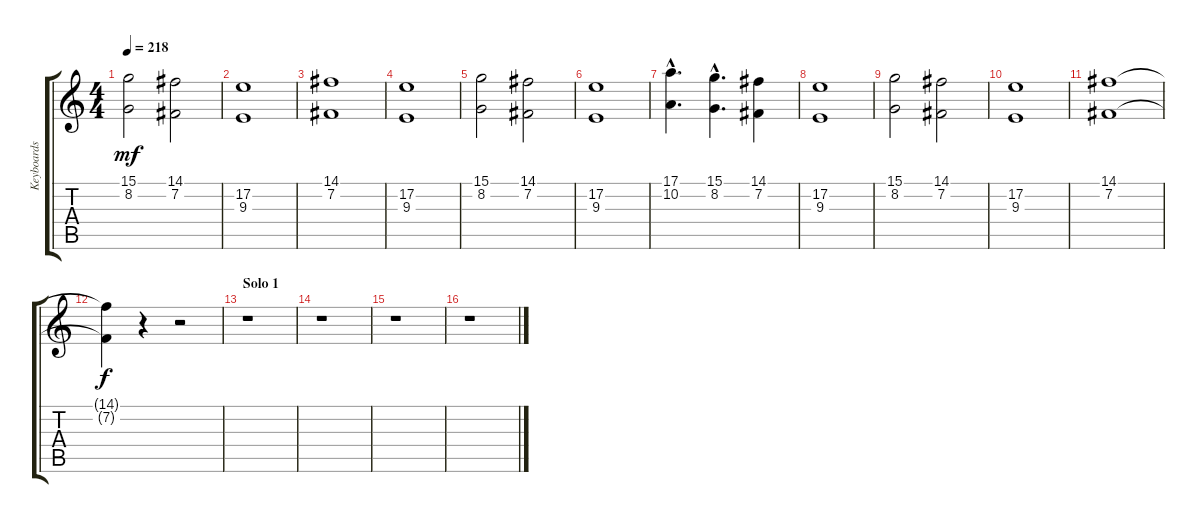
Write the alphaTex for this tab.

\track ("Keyboards 4" "Keyboards ") {instrument choiraahs}
\staff {score tabs}
\tuning (E4 B3 G3 D3 A2 E2) {hide}
\ts (4 4)
\tempo 218
\clef g2
\ks c
(15.1 8.2).2{dy mf} (14.1 7.2).2 |
(17.2 9.3).1 |
(14.1 7.2).1 |
(17.2 9.3).1 |
(15.1 8.2).2 (14.1 7.2).2 |
(17.2 9.3).1 |
(17.1{hac} 10.2{hac}).4{d} (15.1{hac} 8.2{hac}).4{d} (14.1 7.2).4 |
(17.2 9.3).1 |
(15.1 8.2).2 (14.1 7.2).2 |
(17.2 9.3).1 |
(14.1 7.2).1 |
(14.1{t} 7.2{t}).4{dy f} r.4 r.2 |
\section ("" "Solo 1")
r.1 |
r.1 |
r.1 |
r.1
